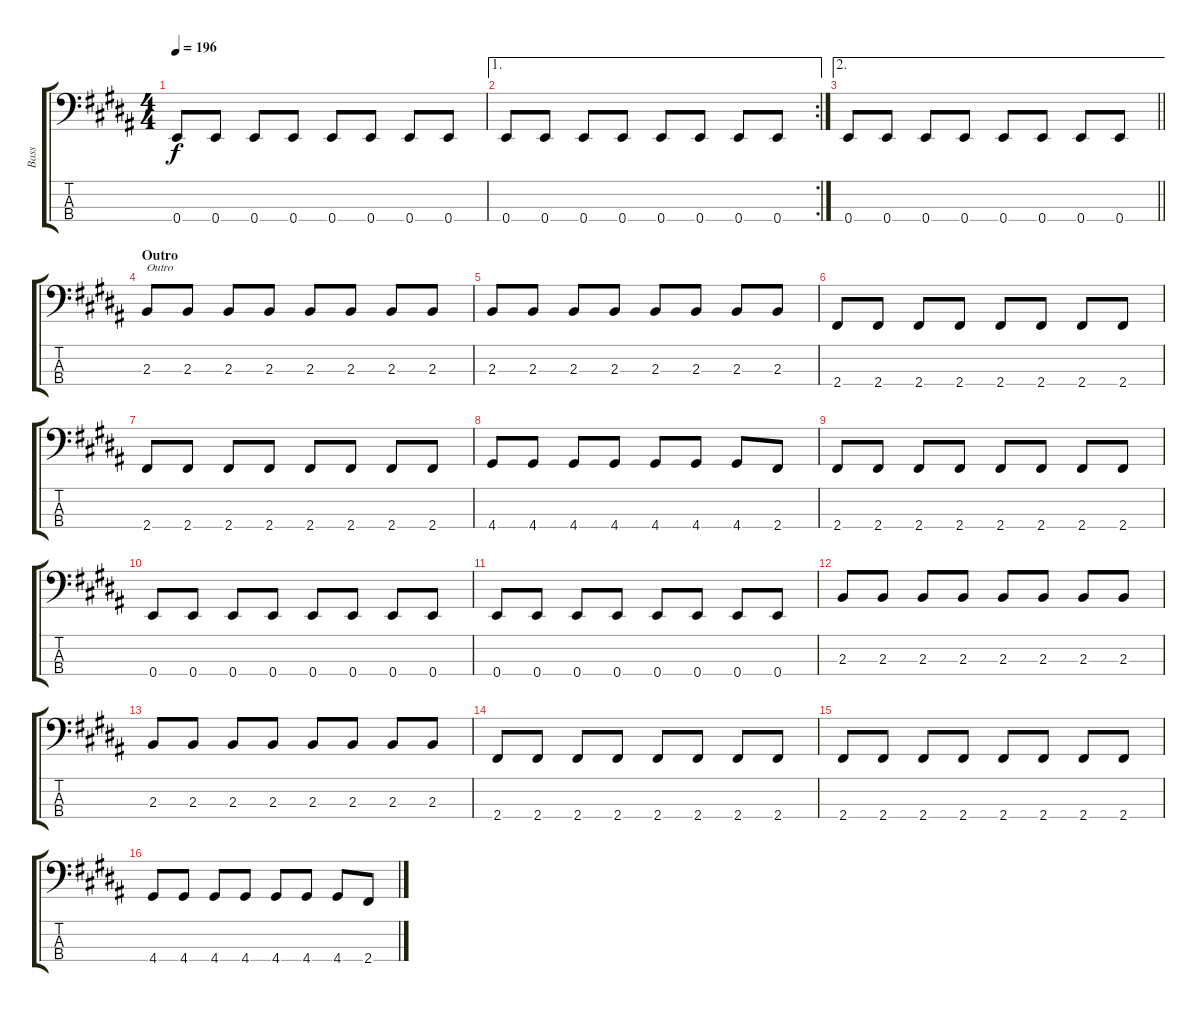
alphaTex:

\track ("Bass" "Bass") {instrument electricbasspick}
\staff {score tabs}
\tuning (G2 D2 A1 E1) {hide}
\ts (4 4)
\tempo 196
\clef f4
\ks b
0.4.8{dy f} 0.4.8 0.4.8 0.4.8 0.4.8 0.4.8 0.4.8 0.4.8 |
\ae 1
\rc 2
0.4.8 0.4.8 0.4.8 0.4.8 0.4.8 0.4.8 0.4.8 0.4.8 |
\ae 2
\barLineRight lightlight
0.4.8 0.4.8 0.4.8 0.4.8 0.4.8 0.4.8 0.4.8 0.4.8 |
\section ("" "Outro")
2.3.8{txt "Outro"} 2.3.8 2.3.8 2.3.8 2.3.8 2.3.8 2.3.8 2.3.8 |
2.3.8 2.3.8 2.3.8 2.3.8 2.3.8 2.3.8 2.3.8 2.3.8 |
2.4.8 2.4.8 2.4.8 2.4.8 2.4.8 2.4.8 2.4.8 2.4.8 |
2.4.8 2.4.8 2.4.8 2.4.8 2.4.8 2.4.8 2.4.8 2.4.8 |
4.4.8 4.4.8 4.4.8 4.4.8 4.4.8 4.4.8 4.4.8 2.4.8 |
2.4.8 2.4.8 2.4.8 2.4.8 2.4.8 2.4.8 2.4.8 2.4.8 |
0.4.8 0.4.8 0.4.8 0.4.8 0.4.8 0.4.8 0.4.8 0.4.8 |
0.4.8 0.4.8 0.4.8 0.4.8 0.4.8 0.4.8 0.4.8 0.4.8 |
2.3.8 2.3.8 2.3.8 2.3.8 2.3.8 2.3.8 2.3.8 2.3.8 |
2.3.8 2.3.8 2.3.8 2.3.8 2.3.8 2.3.8 2.3.8 2.3.8 |
2.4.8 2.4.8 2.4.8 2.4.8 2.4.8 2.4.8 2.4.8 2.4.8 |
2.4.8 2.4.8 2.4.8 2.4.8 2.4.8 2.4.8 2.4.8 2.4.8 |
4.4.8 4.4.8 4.4.8 4.4.8 4.4.8 4.4.8 4.4.8 2.4.8
